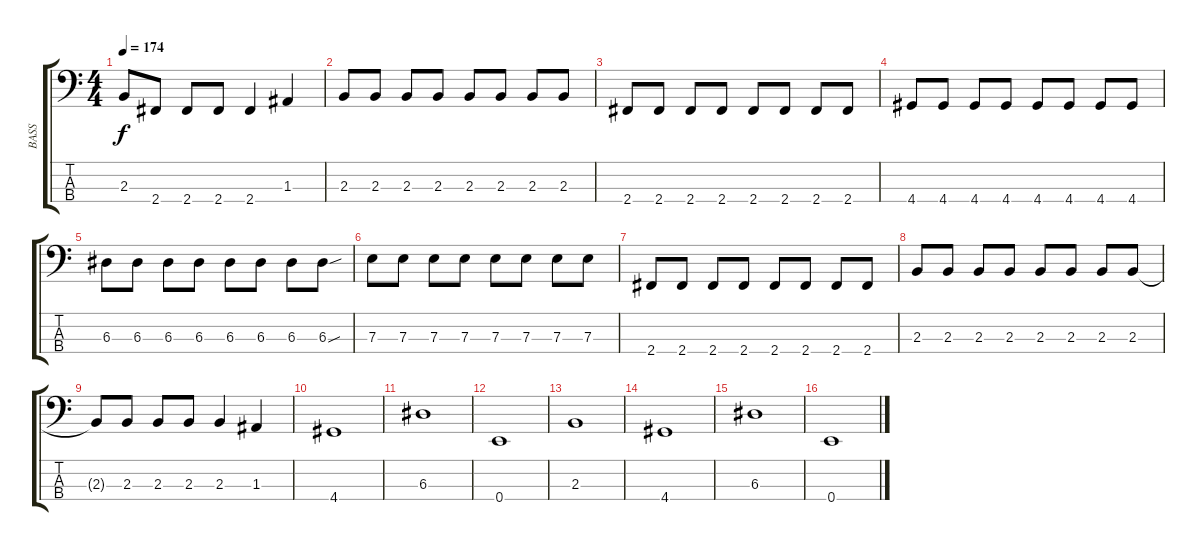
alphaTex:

\track ("BASS" "BASS") {instrument electricbasspick}
\staff {score tabs}
\tuning (G2 D2 A1 E1) {hide}
\ts (4 4)
\tempo 174
\clef f4
\ks c
2.3{t}.8{dy f} 2.4.8 2.4.8 2.4.8 2.4.4 1.3.4 |
2.3.8 2.3.8 2.3.8 2.3.8 2.3.8 2.3.8 2.3.8 2.3.8 |
2.4.8 2.4.8 2.4.8 2.4.8 2.4.8 2.4.8 2.4.8 2.4.8 |
4.4.8 4.4.8 4.4.8 4.4.8 4.4.8 4.4.8 4.4.8 4.4.8 |
6.3.8 6.3.8 6.3.8 6.3.8 6.3.8 6.3.8 6.3.8 6.3{sou}.8 |
7.3.8 7.3.8 7.3.8 7.3.8 7.3.8 7.3.8 7.3.8 7.3.8 |
2.4.8 2.4.8 2.4.8 2.4.8 2.4.8 2.4.8 2.4.8 2.4.8 |
2.3.8 2.3.8 2.3.8 2.3.8 2.3.8 2.3.8 2.3.8 2.3.8 |
2.3{t}.8 2.3.8 2.3.8 2.3.8 2.3.4 1.3.4 |
4.4.1 |
6.3.1 |
0.4.1 |
2.3.1 |
4.4.1 |
6.3.1 |
0.4.1
